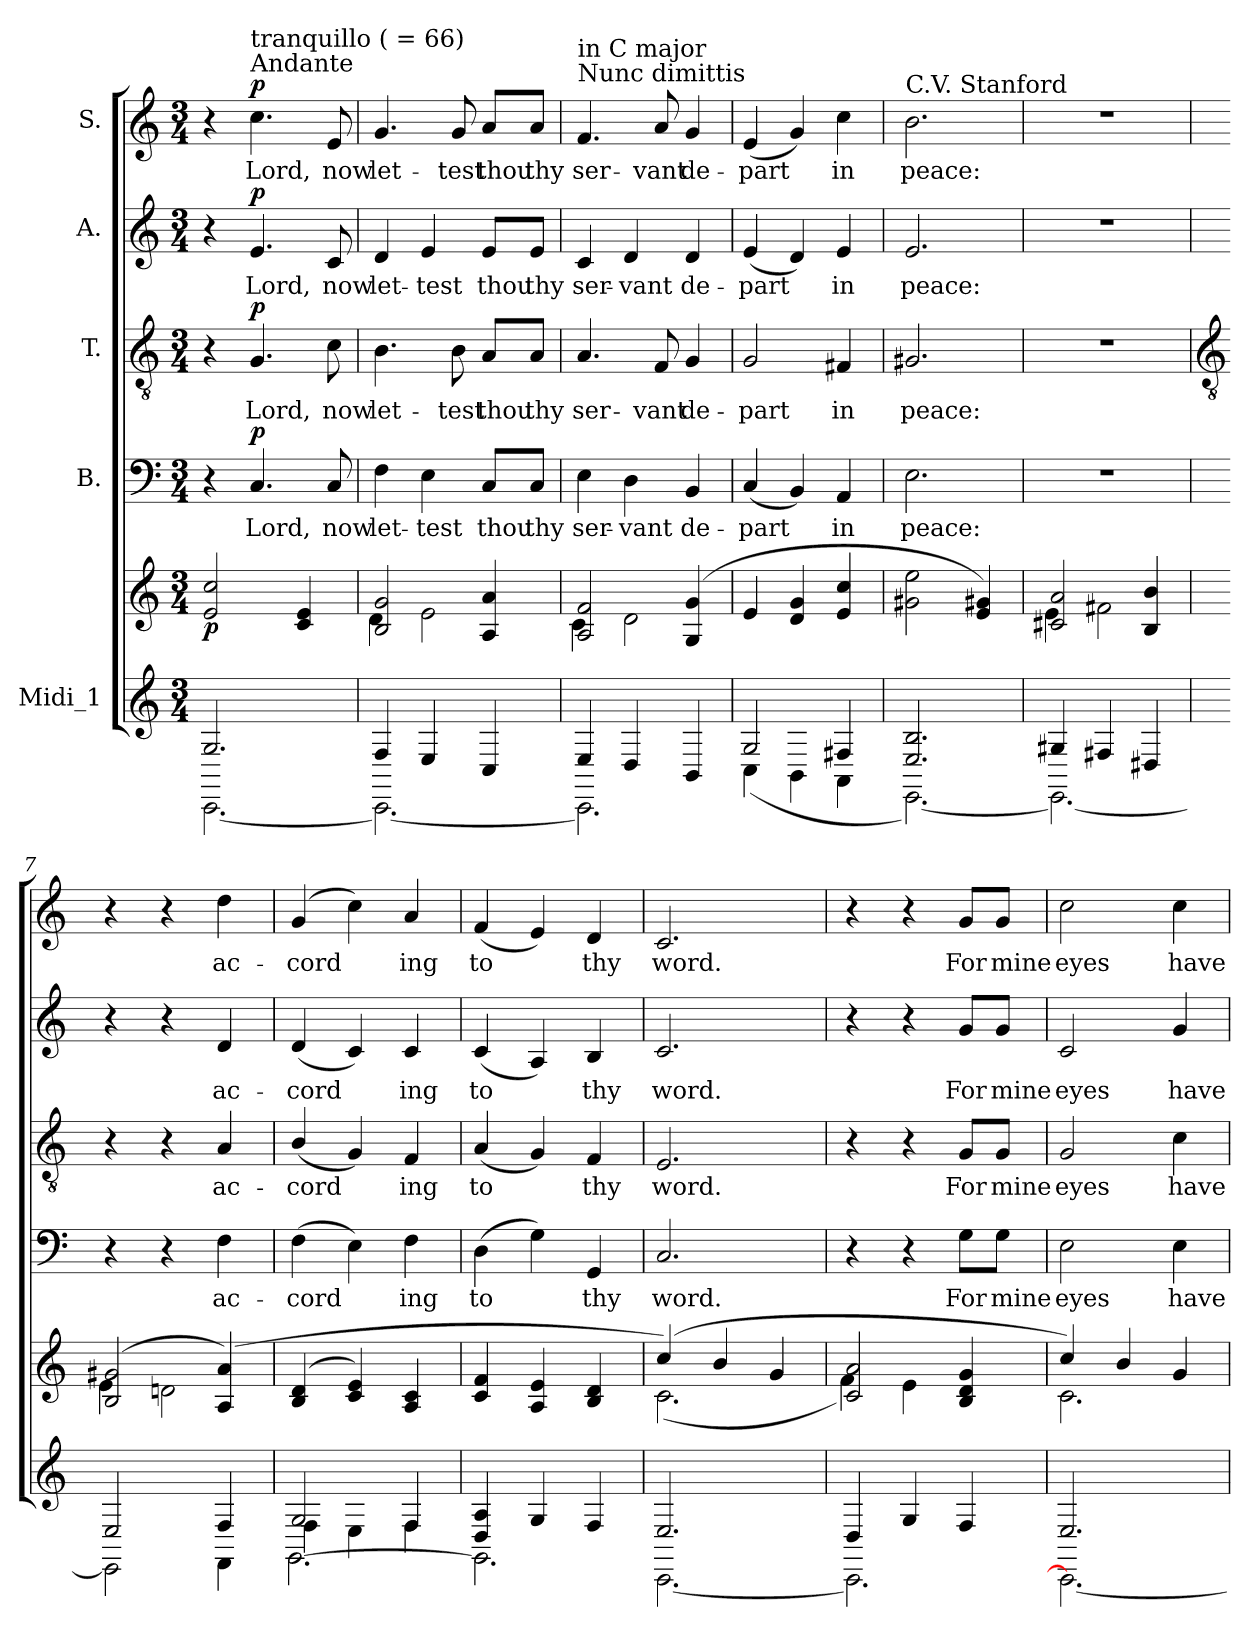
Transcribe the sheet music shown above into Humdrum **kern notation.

**kern	**kern	**dynam	**kern	**text	**dynam	**kern	**text	**dynam	**kern	**text	**dynam	**kern	**text	**dynam
*part5	*part5	*part5	*part4	*part4	*part4	*part3	*part3	*part3	*part2	*part2	*part2	*part1	*part1	*part1
*staff6	*staff5	*staff5/6	*staff4	*staff4	*staff4	*staff3	*staff3	*staff3	*staff2	*staff2	*staff2	*staff1	*staff1	*staff1
*I"Midi_1	*	*	*I"B.	*	*	*I"T.	*	*	*I"A.	*	*	*I"S.	*	*
*clefG2	*clefG2	*	*clefF4	*	*	*clefGv2	*	*	*clefG2	*	*	*clefG2	*	*
*k[]	*k[]	*	*k[]	*	*	*k[]	*	*	*k[]	*	*	*k[]	*	*
*C:	*C:	*	*C:	*	*	*C:	*	*	*C:	*	*	*C:	*	*
*M3/4	*M3/4	*	*M3/4	*	*	*M3/4	*	*	*M3/4	*	*	*M3/4	*	*
=1	=1	=1	=1	=1	=1	=1	=1	=1	=1	=1	=1	=1	=1	=1
*^	*^	*	*	*	*	*	*	*	*	*	*	*	*	*
!	!	!	!LO:N:vis=1	!LO:DY:b	!	!	!	!	!	!	!	!	!	!	!	!
2.G/	[2.CC\	2e/ 2cc/	2.ryy	p	4r	.	.	4r	.	.	4r	.	.	4r	.	.
!	!	!	!	!	!	!	!	!	!	!	!	!	!	!LO:TX:a:t=Andante	!	!
!	!	!	!	!	!	!	!	!	!	!	!	!	!	!LO:TX:a:t=tranquillo (   = 66)	!	!
!	!	!	!	!	!	!LO:LY:b	!LO:DY:a	!	!LO:LY:b	!LO:DY:a	!	!LO:LY:b	!LO:DY:a	!	!LO:LY:b	!LO:DY:a
.	.	.	.	.	4.C	Lord,	p	4.G	Lord,	p	4.e	Lord,	p	4.cc	Lord,	p
.	.	4c/ 4e/	.	.	.	.	.	.	.	.	.	.	.	.	.	.
!	!	!	!	!	!	!LO:LY:b	!	!	!LO:LY:b	!	!	!LO:LY:b	!	!	!LO:LY:b	!
.	.	.	.	.	8C	now	.	8c	now	.	8c	now	.	8e	now	.
=2	=2	=2	=2	=2	=2	=2	=2	=2	=2	=2	=2	=2	=2	=2	=2	=2
!	!	!	!	!	!	!LO:LY:b	!	!	!LO:LY:b	!	!	!LO:LY:b	!	!	!LO:LY:b	!
4F/	2.CC\_	2B/ 2g/	4d\	.	4F	let-	.	4.B	let-	.	4d	let-	.	4.g	let-	.
!	!	!	!	!	!	!LO:LY:b	!	!	!	!	!	!LO:LY:b	!	!	!	!
4E/	.	.	2e\	.	4E	-test	.	.	.	.	4e	-test	.	.	.	.
!	!	!	!	!	!	!	!	!	!LO:LY:b	!	!	!	!	!	!LO:LY:b	!
.	.	.	.	.	.	.	.	8B	-test	.	.	.	.	8g	-test	.
!	!	!	!	!	!	!LO:LY:b	!	!	!LO:LY:b	!	!	!LO:LY:b	!	!	!LO:LY:b	!
4C/	.	4A/ 4a/	.	.	8C/L	thou	.	8A/L	thou	.	8e/L	thou	.	8a/L	thou	.
!	!	!	!	!	!	!LO:LY:b	!	!	!LO:LY:b	!	!	!LO:LY:b	!	!	!LO:LY:b	!
.	.	.	.	.	8C/J	thy	.	8A/J	thy	.	8e/J	thy	.	8a/J	thy	.
=3	=3	=3	=3	=3	=3	=3	=3	=3	=3	=3	=3	=3	=3	=3	=3	=3
!	!	!	!	!	!	!	!	!	!	!	!	!	!	!LO:TX:a:t=Nunc dimittis	!	!
!	!	!	!	!	!	!	!	!	!	!	!	!	!	!LO:TX:a:t=in C major	!	!
!	!	!	!	!	!	!LO:LY:b	!	!	!LO:LY:b	!	!	!LO:LY:b	!	!	!LO:LY:b	!
4E/	2.CC\]	2A/ 2f/	4c\	.	4E	ser-	.	4.A	ser-	.	4c	ser-	.	4.f	ser-	.
!	!	!	!	!	!	!LO:LY:b	!	!	!	!	!	!LO:LY:b	!	!	!	!
4D/	.	.	2d\	.	4D	-vant	.	.	.	.	4d	-vant	.	.	.	.
!	!	!	!	!	!	!	!	!	!LO:LY:b	!	!	!	!	!	!LO:LY:b	!
.	.	.	.	.	.	.	.	8F	-vant	.	.	.	.	8a	-vant	.
!	!	!	!	!	!	!LO:LY:b	!	!	!LO:LY:b	!	!	!LO:LY:b	!	!	!LO:LY:b	!
4BB/	.	(>4G/ 4g/	.	.	4BB	de-	.	4G	de-	.	4d	de-	.	4g	de-	.
=4	=4	=4	=4	=4	=4	=4	=4	=4	=4	=4	=4	=4	=4	=4	=4	=4
!	!	!	!LO:N:vis=1	!	!	!LO:LY:b	!	!	!LO:LY:b	!	!	!LO:LY:b	!	!	!LO:LY:b	!
2G/	(>4C\	4e/	2.ryy	.	(<4C	-part	.	2G	-part	.	(<4e	-part	.	(<4e	-part	.
.	4BB\	4d/ 4g/	.	.	4BB)	.	.	.	.	.	4d)	.	.	4g)	.	.
!	!	!	!	!	!	!LO:LY:b	!	!	!LO:LY:b	!	!	!LO:LY:b	!	!	!LO:LY:b	!
4F#X/	4AA\	4e/ 4cc/	.	.	4AA	in	.	4F#X	in	.	4e	in	.	4cc	in	.
=5	=5	=5	=5	=5	=5	=5	=5	=5	=5	=5	=5	=5	=5	=5	=5	=5
!	!	!	!	!	!	!	!	!	!	!	!	!	!	!LO:TX:a:t=C.V. Stanford	!	!
!	!	!	!	!	!	!LO:LY:b	!	!	!LO:LY:b	!	!	!LO:LY:b	!	!	!LO:LY:b	!
2.E/ 2.B/	[2.EE\)	2ryy	2g#X\ 2ee\	.	2.E	peace:	.	2.G#X	peace:	.	2.e	peace:	.	2.b	peace:	.
.	.	4e/ 4g#X/)	(<4ryy	.	.	.	.	.	.	.	.	.	.	.	.	.
=6	=6	=6	=6	=6	=6	=6	=6	=6	=6	=6	=6	=6	=6	=6	=6	=6
!	!	!	!	!	!LO:N:vis=1	!	!	!LO:N:vis=1	!	!	!LO:N:vis=1	!	!	!LO:N:vis=1	!	!
4G#X/	2.EE\_	2c#X/ 2a/	4e\	.	2.r	.	.	2.r	.	.	2.r	.	.	2.r	.	.
4F#X/	.	.	2f#X\)	.	.	.	.	.	.	.	.	.	.	.	.	.
4D#X/	.	4B/ 4b/	.	.	.	.	.	.	.	.	.	.	.	.	.	.
*v	*v	*	*	*	*	*	*	*	*	*	*	*	*	*	*	*
!!LO:LB:g=z
=7	=7	=7	=7	=7	=7	=7	=7	=7	=7	=7	=7	=7	=7	=7	=7
*	*	*	*	*	*	*	*clefGv2	*	*	*	*	*	*	*	*
*^	*	*	*	*	*	*	*	*	*	*	*	*	*	*	*
!	!LO:N:vis=1	!	!	!	!	!	!	!	!	!	!	!	!	!	!	!
*	*^	*	*	*	*	*	*	*	*	*	*	*	*	*	*	*
2E/	2.ryy	2EE\]	(>2B/ 2g#X/	4e\	.	4r	.	.	4r	.	.	4r	.	.	4r	.	.
.	.	.	.	2dn\	.	4r	.	.	4r	.	.	4r	.	.	4r	.	.
!	!	!	!	!	!	!	!LO:LY:b	!	!	!LO:LY:b	!	!	!LO:LY:b	!	!	!LO:LY:b	!
4F/	.	4FF\	(>4A/ 4a/)	.	.	4F	ac-	.	4A	ac-	.	4d	ac-	.	4dd	ac-	.
=8	=8	=8	=8	=8	=8	=8	=8	=8	=8	=8	=8	=8	=8	=8	=8	=8	=8
!	!	!	!	!LO:N:vis=1	!	!	!LO:LY:b	!	!	!LO:LY:b	!	!	!LO:LY:b	!	!	!LO:LY:b	!
2G/	4F\	[2.GG\	(>4B/ 4d/	2.ryy	.	(>4F	-cord	.	(<4B/	-cord	.	(<4d	-cord	.	(<4g	-cord	.
.	4E\	.	4c/ 4e/)	.	.	4E)	.	.	4G)	.	.	4c)	.	.	4cc)	.	.
!	!	!	!	!	!	!	!LO:LY:b	!	!	!LO:LY:b	!	!	!LO:LY:b	!	!	!LO:LY:b	!
4F/	4F\	.	4A/ 4c/	.	.	4F	ing	.	4F	ing	.	4c	ing	.	4a	ing	.
*	*v	*v	*	*	*	*	*	*	*	*	*	*	*	*	*	*	*
=9	=9	=9	=9	=9	=9	=9	=9	=9	=9	=9	=9	=9	=9	=9	=9	=9
!	!	!	!LO:N:vis=1	!	!	!LO:LY:b	!	!	!LO:LY:b	!	!	!LO:LY:b	!	!	!LO:LY:b	!
4D/ 4A/	2.GG\]	4c/ 4f/	2.ryy	.	(>4D	to	.	(<4A	to	.	(<4c	to	.	(<4f	to	.
4G/	.	4A/ 4e/	.	.	4G)	.	.	4G)	.	.	4A)	.	.	4e)	.	.
!	!	!	!	!	!	!LO:LY:b	!	!	!LO:LY:b	!	!	!LO:LY:b	!	!	!LO:LY:b	!
4F/	.	4B/ 4d/	.	.	4GG	thy	.	4F	thy	.	4B	thy	.	4d	thy	.
=10	=10	=10	=10	=10	=10	=10	=10	=10	=10	=10	=10	=10	=10	=10	=10	=10
!	!	!	!	!	!	!LO:LY:b	!	!	!LO:LY:b	!	!	!LO:LY:b	!	!	!LO:LY:b	!
2.E/	[2.CC\	(<4cc/)	(>2.c\	.	2.C	word.	.	2.E	word.	.	2.c	word.	.	2.c	word.	.
.	.	4b/	.	.	.	.	.	.	.	.	.	.	.	.	.	.
.	.	4g/	.	.	.	.	.	.	.	.	.	.	.	.	.	.
=11	=11	=11	=11	=11	=11	=11	=11	=11	=11	=11	=11	=11	=11	=11	=11	=11
4D/	2.CC\]	2c/ 2a/	4f\)	.	4r	.	.	4r	.	.	4r	.	.	4r	.	.
4G/	.	.	4e\	.	4r	.	.	4r	.	.	4r	.	.	4r	.	.
!	!	!	!	!	!	!LO:LY:b	!	!	!LO:LY:b	!	!	!LO:LY:b	!	!	!LO:LY:b	!
4F/	.	4B/ 4d/ 4g/	4ryy	.	8G\L	For	.	8G/L	For	.	8g/L	For	.	8g/L	For	.
!	!	!	!	!	!	!LO:LY:b	!	!	!LO:LY:b	!	!	!LO:LY:b	!	!	!LO:LY:b	!
.	.	.	.	.	8G\J	mine	.	8G/J	mine	.	8g/J	mine	.	8g/J	mine	.
=12	=12	=12	=12	=12	=12	=12	=12	=12	=12	=12	=12	=12	=12	=12	=12	=12
!	!	!	!	!	!	!LO:LY:b	!	!	!LO:LY:b	!	!	!LO:LY:b	!	!	!LO:LY:b	!
2.E/	2.CC\_)	(>4cc/)	2.c\	.	2E	eyes	.	2G	eyes	.	2c	eyes	.	2cc	eyes	.
.	.	4b/	.	.	.	.	.	.	.	.	.	.	.	.	.	.
!	!	!	!	!	!	!LO:LY:b	!	!	!LO:LY:b	!	!	!LO:LY:b	!	!	!LO:LY:b	!
.	.	4g/	.	.	4E	have	.	4c	have	.	4g	have	.	4cc	have	.
*v	*v	*	*	*	*	*	*	*	*	*	*	*	*	*	*	*
*	*v	*v	*	*	*	*	*	*	*	*	*	*	*	*	*
=	=	=	=	=	=	=	=	=	=	=	=	=	=	=
*-	*-	*-	*-	*-	*-	*-	*-	*-	*-	*-	*-	*-	*-	*-
